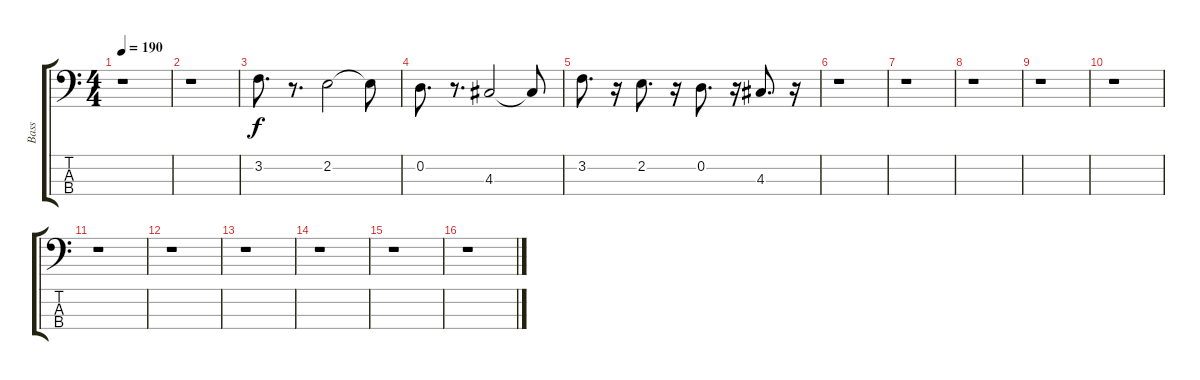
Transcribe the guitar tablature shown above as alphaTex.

\track ("Bass" "Bass") {instrument electricbassfinger}
\staff {score tabs}
\tuning (G2 D2 A1 E1) {hide}
\ts (4 4)
\tempo 190
\clef f4
\ks c
r.1{dy f} |
r.1 |
3.2.8{d} r.8{d} 2.2.2 2.2{t}.8 |
0.2.8{d} r.8{d} 4.3.2 4.3{t}.8 |
3.2.8{d} r.16 2.2.8{d} r.16 0.2.8{d} r.16 4.3.8{d} r.16 |
r.1 |
r.1 |
r.1 |
r.1 |
r.1 |
r.1 |
r.1 |
r.1 |
r.1 |
r.1 |
r.1
